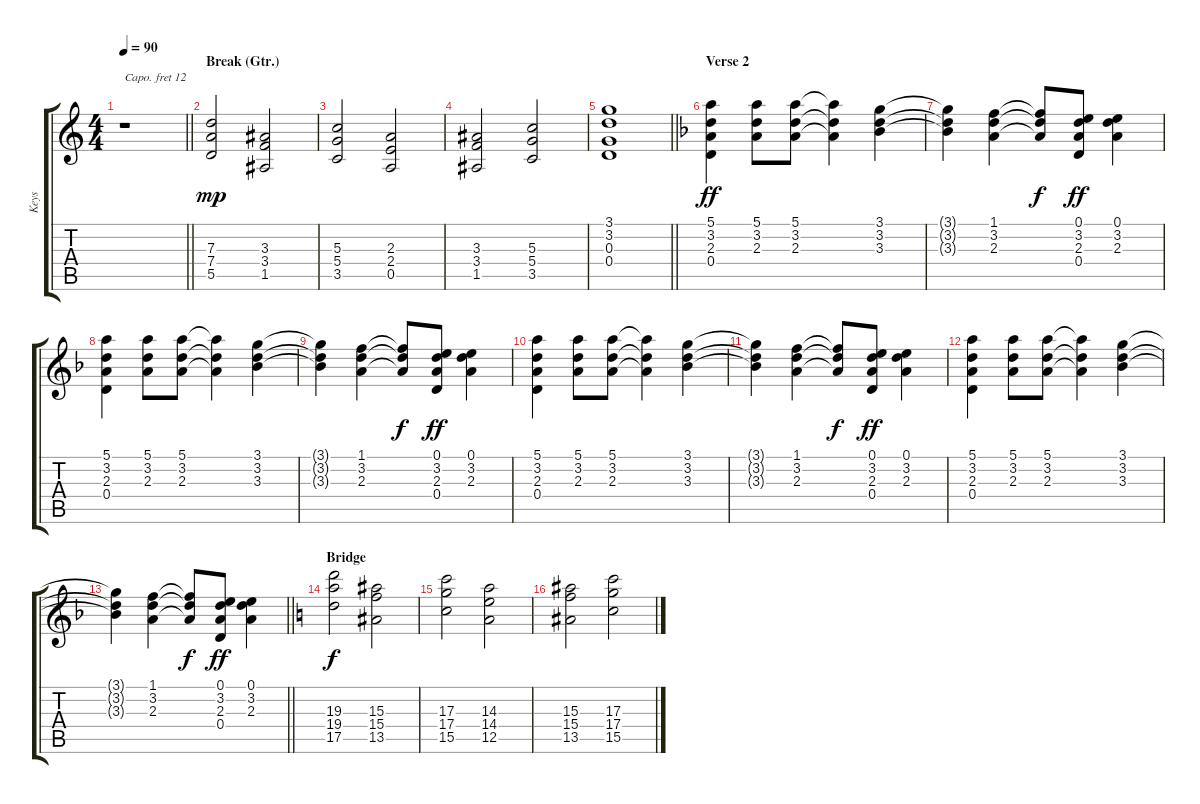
\track ("Keys" "Keys") {instrument drawbarorgan}
\staff {score tabs}
\capo 12
\tuning (E4 B3 G3 D3 A2 E2) {hide}
\ts (4 4)
\tempo 90
\clef g2
\barLineRight lightlight
\ks c
r.1{dy mp} |
\section ("" "Break (Gtr.)")
(7.3 7.4 5.5).2 (3.3 3.4 1.5).2 |
(5.3 5.4 3.5).2 (2.3 2.4 0.5).2 |
(3.3 3.4 1.5).2 (5.3 5.4 3.5).2 |
\barLineRight lightlight
(3.1 3.2 0.3 0.4).1 |
\section ("" "Verse 2")
\ks f
(5.1 3.2 2.3 0.4).4{dy ff instrument electricgrandpiano} (5.1 3.2 2.3).8 (5.1 3.2 2.3).8 (5.1{t} 3.2{t} 2.3{t}).4 (3.1 3.2 3.3).4 |
(3.1{t} 3.2{t} 3.3{t}).4 (1.1 3.2 2.3).4 (1.1{t} 3.2{t} 2.3{t}).8{dy f} (0.1 3.2 2.3 0.4).8{dy ff} (0.1 3.2 2.3).4 |
(5.1 3.2 2.3 0.4).4 (5.1 3.2 2.3).8 (5.1 3.2 2.3).8 (5.1{t} 3.2{t} 2.3{t}).4 (3.1 3.2 3.3).4 |
(3.1{t} 3.2{t} 3.3{t}).4 (1.1 3.2 2.3).4 (1.1{t} 3.2{t} 2.3{t}).8{dy f} (0.1 3.2 2.3 0.4).8{dy ff} (0.1 3.2 2.3).4 |
(5.1 3.2 2.3 0.4).4 (5.1 3.2 2.3).8 (5.1 3.2 2.3).8 (5.1{t} 3.2{t} 2.3{t}).4 (3.1 3.2 3.3).4 |
(3.1{t} 3.2{t} 3.3{t}).4 (1.1 3.2 2.3).4 (1.1{t} 3.2{t} 2.3{t}).8{dy f} (0.1 3.2 2.3 0.4).8{dy ff} (0.1 3.2 2.3).4 |
(5.1 3.2 2.3 0.4).4 (5.1 3.2 2.3).8 (5.1 3.2 2.3).8 (5.1{t} 3.2{t} 2.3{t}).4 (3.1 3.2 3.3).4 |
\barLineRight lightlight
(3.1{t} 3.2{t} 3.3{t}).4 (1.1 3.2 2.3).4 (1.1{t} 3.2{t} 2.3{t}).8{dy f} (0.1 3.2 2.3 0.4).8{dy ff} (0.1 3.2 2.3).4 |
\section ("" "Bridge")
\ks c
(19.3 19.4 17.5).2{dy f instrument drawbarorgan} (15.3 15.4 13.5).2 |
(17.3 17.4 15.5).2 (14.3 14.4 12.5).2 |
(15.3 15.4 13.5).2 (17.3 17.4 15.5).2
